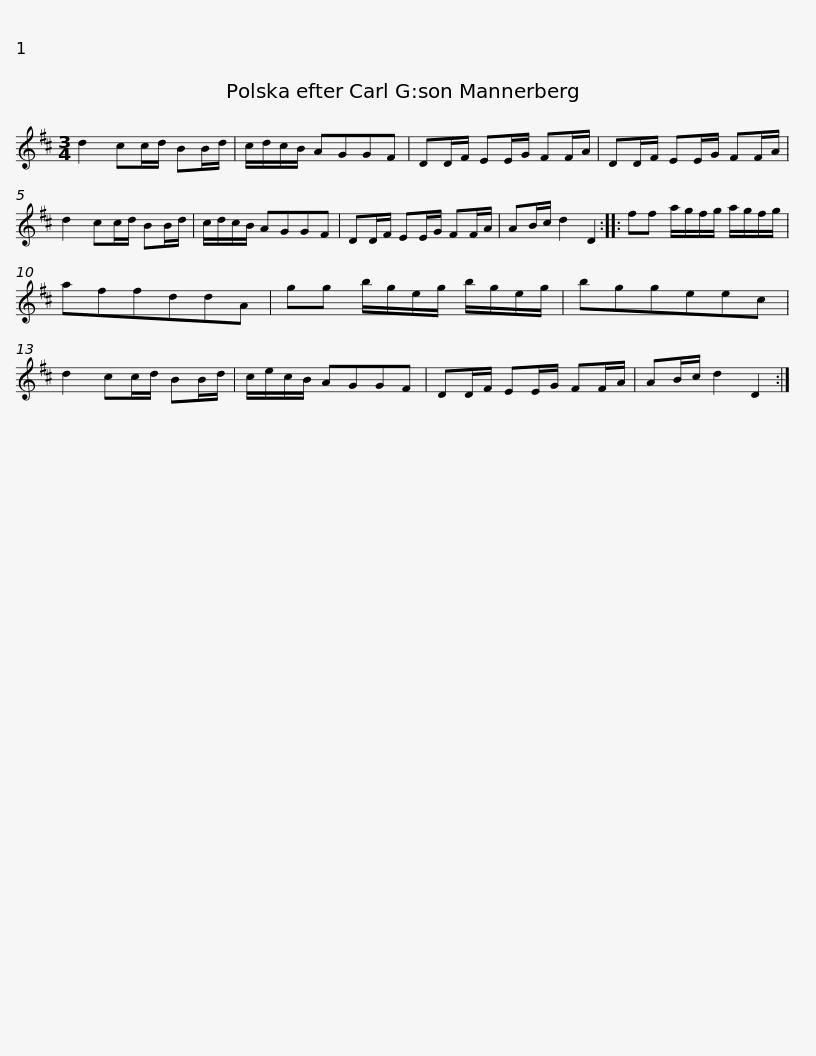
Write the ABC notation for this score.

X:1
L:1/8
M:3/4
I:linebreak $
K:D
V:1 treble
V:1
 d2 cc/d/ BB/d/ | c/d/c/B/ AGGF | DD/F/ EE/G/ FF/A/ | DD/F/ EE/G/ FF/A/ | d2 cc/d/ BB/d/ |$ %5
 c/d/c/B/ AGGF | DD/F/ EE/G/ FF/A/ | AB/c/ d2 D2 :: ff a/g/f/g/ a/g/f/g/ | affddA |$ %10
 gg b/g/e/g/ b/g/e/g/ | bggeec | d2 cc/d/ BB/d/ | c/e/c/B/ AGGF | DD/F/ EE/G/ FF/A/ | %15
 AB/c/ d2 D2 :| %16
